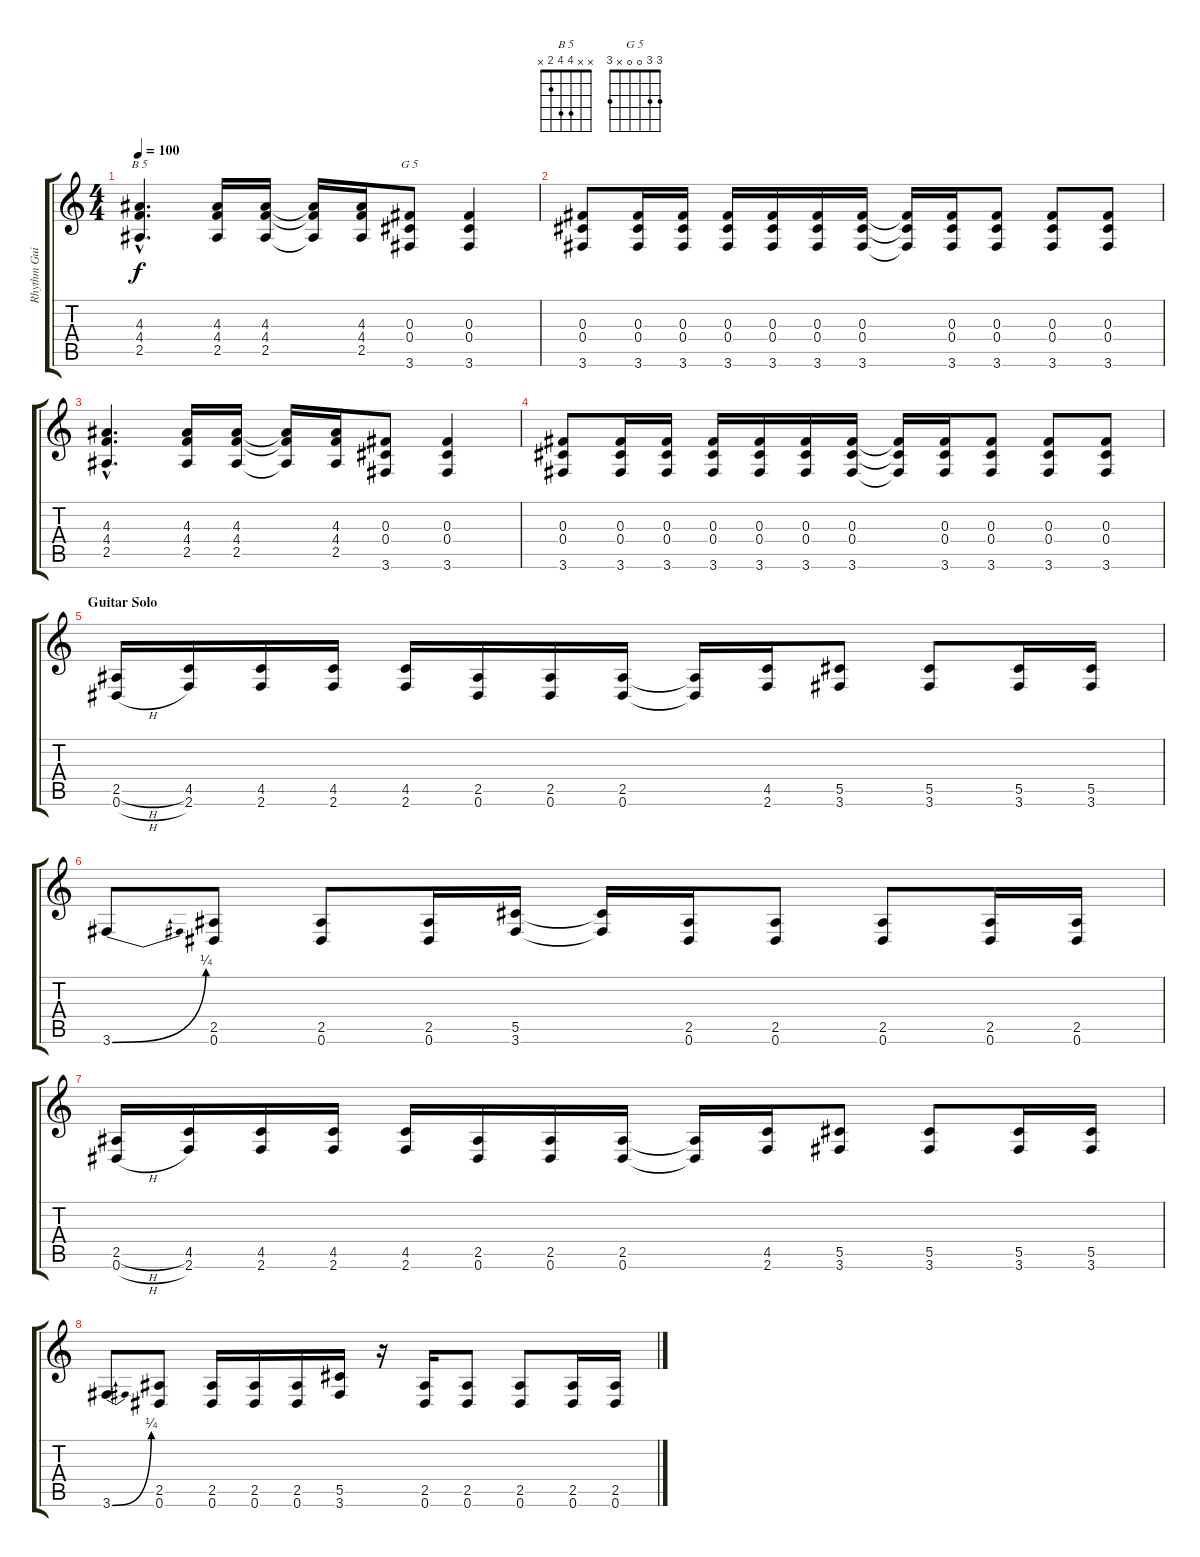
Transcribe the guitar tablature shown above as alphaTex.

\track ("Rhythm Guitar 1" "Rhythm Gui") {instrument distortionguitar}
\staff {score tabs}
\tuning (Eb4 Bb3 Gb3 Db3 Ab2 Eb2) {hide}
\chord ("B 5" x x 4 4 2 x)
\chord ("G 5" 3 3 0 0 x 3)
\ts (4 4)
\tempo 100
\clef g2
\ks c
(4.3{hac} 4.4{hac} 2.5{hac}).4{d ch "B 5" dy f} (4.3 4.4 2.5).16 (4.3 4.4 2.5).16 (4.3{t} 4.4{t} 2.5{t}).16 (4.3 4.4 2.5).16 (0.3 0.4 3.6).8{ch "G 5"} (0.3 0.4 3.6).4 |
(0.3 0.4 3.6).8 (0.3 0.4 3.6).16 (0.3 0.4 3.6).16 (0.3 0.4 3.6).16 (0.3 0.4 3.6).16 (0.3 0.4 3.6).16 (0.3 0.4 3.6).16 (0.3{t} 0.4{t} 3.6{t}).16 (0.3 0.4 3.6).16 (0.3 0.4 3.6).8 (0.3 0.4 3.6).8 (0.3 0.4 3.6).8 |
(4.3{hac} 4.4{hac} 2.5{hac}).4{d} (4.3 4.4 2.5).16 (4.3 4.4 2.5).16 (4.3{t} 4.4{t} 2.5{t}).16 (4.3 4.4 2.5).16 (0.3 0.4 3.6).8 (0.3 0.4 3.6).4 |
(0.3 0.4 3.6).8 (0.3 0.4 3.6).16 (0.3 0.4 3.6).16 (0.3 0.4 3.6).16 (0.3 0.4 3.6).16 (0.3 0.4 3.6).16 (0.3 0.4 3.6).16 (0.3{t} 0.4{t} 3.6{t}).16 (0.3 0.4 3.6).16 (0.3 0.4 3.6).8 (0.3 0.4 3.6).8 (0.3 0.4 3.6).8 |
\section ("" "Guitar Solo")
(2.5{h} 0.6{h}).16 (4.5 2.6).16 (4.5 2.6).16 (4.5 2.6).16 (4.5 2.6).16 (2.5 0.6).16 (2.5 0.6).16 (2.5 0.6).16 (2.5{t} 0.6{t}).16 (4.5 2.6).16 (5.5 3.6).8 (5.5 3.6).8 (5.5 3.6).16 (5.5 3.6).16 |
3.6{be (bend 0 0 60 1)}.8 (2.5 0.6).8 (2.5 0.6).8 (2.5 0.6).16 (5.5 3.6).16 (5.5{t} 3.6{t}).16 (2.5 0.6).16 (2.5 0.6).8 (2.5 0.6).8 (2.5 0.6).16 (2.5 0.6).16 |
(2.5{h} 0.6{h}).16 (4.5 2.6).16 (4.5 2.6).16 (4.5 2.6).16 (4.5 2.6).16 (2.5 0.6).16 (2.5 0.6).16 (2.5 0.6).16 (2.5{t} 0.6{t}).16 (4.5 2.6).16 (5.5 3.6).8 (5.5 3.6).8 (5.5 3.6).16 (5.5 3.6).16 |
3.6{be (bend 0 0 60 1)}.8 (2.5 0.6).8 (2.5 0.6).16 (2.5 0.6).16 (2.5 0.6).16 (5.5 3.6).16 r.16 (2.5 0.6).16 (2.5 0.6).8 (2.5 0.6).8 (2.5 0.6).16 (2.5 0.6).16
